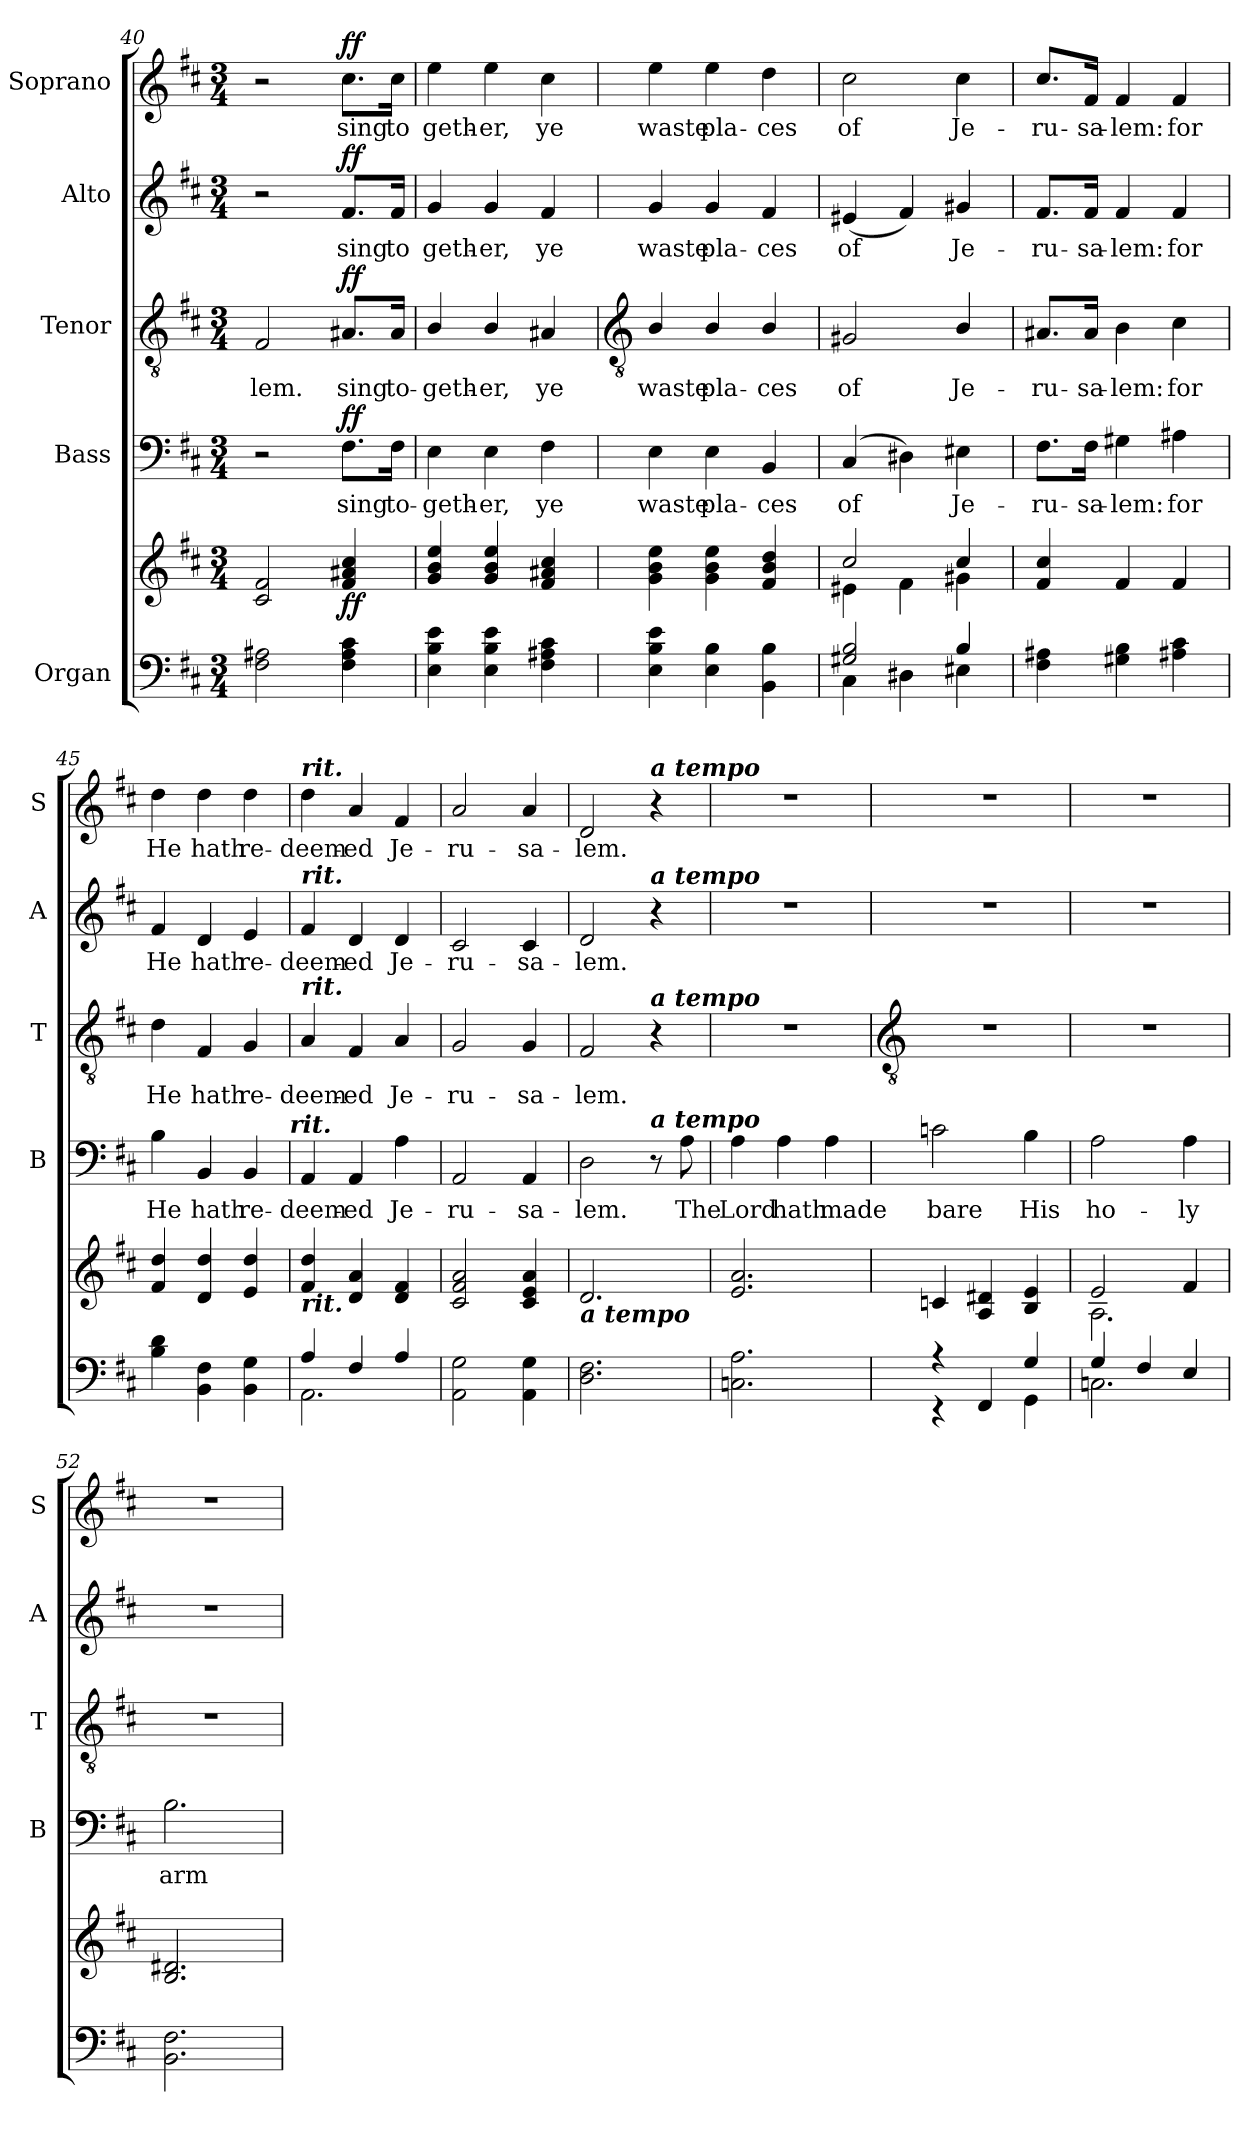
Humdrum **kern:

**kern	**kern	**dynam	**kern	**text	**dynam	**kern	**text	**dynam	**kern	**text	**dynam	**kern	**text	**dynam
*part5	*part5	*part5	*part4	*part4	*part4	*part3	*part3	*part3	*part2	*part2	*part2	*part1	*part1	*part1
*staff6	*staff5	*staff5/6	*staff4	*staff4	*staff4	*staff3	*staff3	*staff3	*staff2	*staff2	*staff2	*staff1	*staff1	*staff1
*I"Organ	*	*	*I"Bass	*	*	*I"Tenor	*	*	*I"Alto	*	*	*I"Soprano	*	*
*	*	*	*I'B	*	*	*I'T	*	*	*I'A	*	*	*I'S	*	*
*clefF4	*clefG2	*	*clefF4	*	*	*clefGv2	*	*	*clefG2	*	*	*clefG2	*	*
*k[f#c#]	*k[f#c#]	*	*k[f#c#]	*	*	*k[f#c#]	*	*	*k[f#c#]	*	*	*k[f#c#]	*	*
*D:	*D:	*	*D:	*	*	*D:	*	*	*D:	*	*	*D:	*	*
*M3/4	*M3/4	*	*M3/4	*	*	*M3/4	*	*	*M3/4	*	*	*M3/4	*	*
=40	=40	=40	=40	=40	=40	=40	=40	=40	=40	=40	=40	=40	=40	=40
*^	*^	*	*	*	*	*	*	*	*	*	*	*	*	*
!	!	!	!	!	!	!	!	!	!LO:LY:b	!	!	!	!	!	!	!
2F# 2A#X	2ryy	2c#/ 2f#/	2ryy	.	2r	.	.	2F#	-lem.	.	2r	.	.	2r	.	.
!	!	!	!	!LO:DY:b	!	!LO:LY:b	!LO:DY:b	!	!LO:LY:b	!LO:DY:b	!	!LO:LY:b	!LO:DY:b	!	!LO:LY:b	!LO:DY:b
4F# 4A# 4c#	4ryy	4f#/ 4a#X/ 4cc#/	4ryy	ff	8.F#\L	sing	ff	8.A#X/L	sing	ff	8.f#/L	sing	ff	8.cc#\L	sing	ff
!	!	!	!	!	!	!LO:LY:b	!	!	!LO:LY:b	!	!	!LO:LY:b	!	!	!LO:LY:b	!
.	.	.	.	.	16F#\Jk	to-	.	16A#/Jk	to-	.	16f#/Jk	to	.	16cc#\Jk	to	.
=41	=41	=41	=41	=41	=41	=41	=41	=41	=41	=41	=41	=41	=41	=41	=41	=41
!	!	!	!	!	!	!LO:LY:b	!	!	!LO:LY:b	!	!	!LO:LY:b	!	!	!LO:LY:b	!
4E 4B 4e	2ryy	4g/ 4b/ 4ee/	2ryy	.	4E	-geth-	.	4B/	-geth-	.	4g	geth-	.	4ee	geth-	.
!	!	!	!	!	!	!LO:LY:b	!	!	!LO:LY:b	!	!	!LO:LY:b	!	!	!LO:LY:b	!
4E 4B 4e	.	4g/ 4b/ 4ee/	.	.	4E	-er,	.	4B/	-er,	.	4g	-er,	.	4ee	-er,	.
!	!	!	!	!	!	!LO:LY:b	!	!	!LO:LY:b	!	!	!LO:LY:b	!	!	!LO:LY:b	!
4F# 4A#X 4c#	4ryy	4f#/ 4a#X/ 4cc#/	4ryy	.	4F#	ye	.	4A#X	ye	.	4f#	ye	.	4cc#	ye	.
!!LO:LB:g=z
=42	=42	=42	=42	=42	=42	=42	=42	=42	=42	=42	=42	=42	=42	=42	=42	=42
*	*	*	*	*	*	*	*	*clefGv2	*	*	*	*	*	*	*	*
!	!	!	!	!	!	!LO:LY:b	!	!	!LO:LY:b	!	!	!LO:LY:b	!	!	!LO:LY:b	!
4E 4B 4e	2ryy	4g 4b 4ee	2ryy	.	4E	waste	.	4B/	waste	.	4g	waste	.	4ee	waste	.
!	!	!	!	!	!	!LO:LY:b	!	!	!LO:LY:b	!	!	!LO:LY:b	!	!	!LO:LY:b	!
4E 4B	.	4g 4b 4ee	.	.	4E	pla-	.	4B/	pla-	.	4g	pla-	.	4ee	pla-	.
!	!	!	!	!	!	!LO:LY:b	!	!	!LO:LY:b	!	!	!LO:LY:b	!	!	!LO:LY:b	!
4BB 4B	4ryy	4f# 4b 4dd	4ryy	.	4BB	-ces	.	4B/	-ces	.	4f#	-ces	.	4dd	-ces	.
=43	=43	=43	=43	=43	=43	=43	=43	=43	=43	=43	=43	=43	=43	=43	=43	=43
!	!	!	!	!	!	!LO:LY:b	!	!	!LO:LY:b	!	!	!LO:LY:b	!	!	!LO:LY:b	!
2G#X/ 2B/	4C#\	2cc#/	4e#X\	.	(<4C#	of	.	2G#X	of	.	(<4e#X	of	.	2cc#	of	.
.	4D#X\	.	4f#\	.	4D#X)	.	.	.	.	.	4f#)	.	.	.	.	.
!	!	!	!	!	!	!LO:LY:b	!	!	!LO:LY:b	!	!	!LO:LY:b	!	!	!LO:LY:b	!
4B/	4E#X\	4cc#/	4g#X\	.	4E#X	Je-	.	4B/	Je-	.	4g#X	Je-	.	4cc#	Je-	.
=44	=44	=44	=44	=44	=44	=44	=44	=44	=44	=44	=44	=44	=44	=44	=44	=44
!	!	!	!	!	!	!LO:LY:b	!	!	!LO:LY:b	!	!	!LO:LY:b	!	!	!LO:LY:b	!
4F# 4A#X	2ryy	4f# 4cc#	2ryy	.	8.F#\L	-ru-	.	8.A#X/L	-ru-	.	8.f#/L	-ru-	.	8.cc#/L	-ru-	.
!	!	!	!	!	!	!LO:LY:b	!	!	!LO:LY:b	!	!	!LO:LY:b	!	!	!LO:LY:b	!
.	.	.	.	.	16F#\Jk	-sa-	.	16A#/Jk	-sa-	.	16f#/Jk	-sa-	.	16f#/Jk	-sa-	.
!	!	!	!	!	!	!LO:LY:b	!	!	!LO:LY:b	!	!	!LO:LY:b	!	!	!LO:LY:b	!
4G#X 4B	.	4f#	.	.	4G#X	-lem:	.	4B	-lem:	.	4f#	-lem:	.	4f#	-lem:	.
!	!	!	!	!	!	!LO:LY:b	!	!	!LO:LY:b	!	!	!LO:LY:b	!	!	!LO:LY:b	!
4A#X 4c#	4ryy	4f#	4ryy	.	4A#X	for	.	4c#	for	.	4f#	for	.	4f#	for	.
=45	=45	=45	=45	=45	=45	=45	=45	=45	=45	=45	=45	=45	=45	=45	=45	=45
!	!	!	!	!	!	!LO:LY:b	!	!	!LO:LY:b	!	!	!LO:LY:b	!	!	!LO:LY:b	!
4B 4d	2ryy	4f# 4dd	2ryy	.	4B	He	.	4d	He	.	4f#	He	.	4dd	He	.
!	!	!	!	!	!	!LO:LY:b	!	!	!LO:LY:b	!	!	!LO:LY:b	!	!	!LO:LY:b	!
4BB 4F#	.	4d 4dd	.	.	4BB	hath	.	4F#	hath	.	4d	hath	.	4dd	hath	.
!	!	!	!	!	!	!LO:LY:b	!	!	!LO:LY:b	!	!	!LO:LY:b	!	!	!LO:LY:b	!
4BB 4G	4ryy	4e 4dd	4ryy	.	4BB	re-	.	4G	re-	.	4e	re-	.	4dd	re-	.
!	!	!	!	!	!LO:TX:a:Bi:t=rit.	!	!	!	!	!	!	!	!	!	!	!
=46	=46	=46	=46	=46	=46	=46	=46	=46	=46	=46	=46	=46	=46	=46	=46	=46
!	!	!	!	!	!	!	!	!	!	!	!	!	!	!LO:TX:a:Bi:t=rit.	!	!
!	!	!	!	!	!	!	!	!	!	!	!LO:TX:a:Bi:t=rit.	!	!	!	!	!
!	!	!	!	!	!	!	!	!LO:TX:a:Bi:t=rit.	!	!	!	!	!	!	!	!
!	!	!LO:TX:b:Bi:t=rit.	!	!	!	!	!	!	!	!	!	!	!	!	!	!
!	!	!	!	!	!	!LO:LY:b	!	!	!LO:LY:b	!	!	!LO:LY:b	!	!	!LO:LY:b	!
4A/	2.AA\	4f# 4dd	2ryy	.	4AA	-deem-	.	4A	-deem-	.	4f#	-deem-	.	4dd	-deem-	.
!	!	!	!	!	!	!LO:LY:b	!	!	!LO:LY:b	!	!	!LO:LY:b	!	!	!LO:LY:b	!
4F#/	.	4d 4a	.	.	4AA	-ed	.	4F#	-ed	.	4d	-ed	.	4a	-ed	.
!	!	!	!	!	!	!LO:LY:b	!	!	!LO:LY:b	!	!	!LO:LY:b	!	!	!LO:LY:b	!
4A/	.	4d 4f#	4ryy	.	4A	Je-	.	4A	Je-	.	4d	Je-	.	4f#	Je-	.
=47	=47	=47	=47	=47	=47	=47	=47	=47	=47	=47	=47	=47	=47	=47	=47	=47
!	!	!	!	!	!	!LO:LY:b	!	!	!LO:LY:b	!	!	!LO:LY:b	!	!	!LO:LY:b	!
2AA 2G	2ryy	2c# 2f# 2a	2ryy	.	2AA	-ru-	.	2G	-ru-	.	2c#	-ru-	.	2a	-ru-	.
!	!	!	!	!	!	!LO:LY:b	!	!	!LO:LY:b	!	!	!LO:LY:b	!	!	!LO:LY:b	!
4AA 4G	4ryy	4c# 4e 4a	4ryy	.	4AA	-sa-	.	4G	-sa-	.	4c#	-sa-	.	4a	-sa-	.
=48	=48	=48	=48	=48	=48	=48	=48	=48	=48	=48	=48	=48	=48	=48	=48	=48
!	!	!LO:TX:b:Bi:t=a tempo	!	!	!	!	!	!	!	!	!	!	!	!	!	!
!	!	!	!	!	!	!LO:LY:b	!	!	!LO:LY:b	!	!	!LO:LY:b	!	!	!LO:LY:b	!
2.D 2.F#	2ryy	2.d	2ryy	.	2D	-lem.	.	2F#	-lem.	.	2d	-lem.	.	2d	-lem.	.
!	!	!	!	!	!	!	!	!	!	!	!	!	!	!LO:TX:a:Bi:t=a tempo	!	!
!	!	!	!	!	!	!	!	!	!	!	!LO:TX:a:Bi:t=a tempo	!	!	!	!	!
!	!	!	!	!	!	!	!	!LO:TX:a:Bi:t=a tempo	!	!	!	!	!	!	!	!
!	!	!	!	!	!LO:TX:a:Bi:t=a tempo	!	!	!	!	!	!	!	!	!	!	!
.	4ryy	.	4ryy	.	8r	.	.	4r	.	.	4r	.	.	4r	.	.
!	!	!	!	!	!	!LO:LY:b	!	!	!	!	!	!	!	!	!	!
.	.	.	.	.	8A	The	.	.	.	.	.	.	.	.	.	.
=49	=49	=49	=49	=49	=49	=49	=49	=49	=49	=49	=49	=49	=49	=49	=49	=49
!	!	!	!	!	!	!LO:LY:b	!	!LO:N:vis=1	!	!	!LO:N:vis=1	!	!	!LO:N:vis=1	!	!
2.Cn 2.A	2ryy	2.e 2.a	2ryy	.	4A	Lord	.	2.r	.	.	2.r	.	.	2.r	.	.
!	!	!	!	!	!	!LO:LY:b	!	!	!	!	!	!	!	!	!	!
.	.	.	.	.	4A	hath	.	.	.	.	.	.	.	.	.	.
!	!	!	!	!	!	!LO:LY:b	!	!	!	!	!	!	!	!	!	!
.	4ryy	.	4ryy	.	4A	made	.	.	.	.	.	.	.	.	.	.
!!LO:LB:g=z
=50	=50	=50	=50	=50	=50	=50	=50	=50	=50	=50	=50	=50	=50	=50	=50	=50
*	*	*	*	*	*	*	*	*clefGv2	*	*	*	*	*	*	*	*
!	!	!	!	!	!	!LO:LY:b	!	!LO:N:vis=1	!	!	!LO:N:vis=1	!	!	!LO:N:vis=1	!	!
4r	4r	4cn	2ryy	.	2cn	bare	.	2.r	.	.	2.r	.	.	2.r	.	.
4FF#	4ryy	4A 4d#X	.	.	.	.	.	.	.	.	.	.	.	.	.	.
!	!	!	!	!	!	!LO:LY:b	!	!	!	!	!	!	!	!	!	!
4G	4GG\	4B 4e	4ryy	.	4B	His	.	.	.	.	.	.	.	.	.	.
=51	=51	=51	=51	=51	=51	=51	=51	=51	=51	=51	=51	=51	=51	=51	=51	=51
!	!	!	!	!	!	!LO:LY:b	!	!LO:N:vis=1	!	!	!LO:N:vis=1	!	!	!LO:N:vis=1	!	!
4G/	2.Cn\	2e	2.A\	.	2A	ho-	.	2.r	.	.	2.r	.	.	2.r	.	.
4F#/	.	.	.	.	.	.	.	.	.	.	.	.	.	.	.	.
!	!	!	!	!	!	!LO:LY:b	!	!	!	!	!	!	!	!	!	!
4E/	.	4f#	.	.	4A	-ly	.	.	.	.	.	.	.	.	.	.
=52	=52	=52	=52	=52	=52	=52	=52	=52	=52	=52	=52	=52	=52	=52	=52	=52
!	!	!	!	!	!	!LO:LY:b	!	!LO:N:vis=1	!	!	!LO:N:vis=1	!	!	!LO:N:vis=1	!	!
2.BB 2.F#	2ryy	2.B 2.d#X	2ryy	.	2.B	arm	.	2.r	.	.	2.r	.	.	2.r	.	.
.	4ryy	.	4ryy	.	.	.	.	.	.	.	.	.	.	.	.	.
*v	*v	*	*	*	*	*	*	*	*	*	*	*	*	*	*	*
*	*v	*v	*	*	*	*	*	*	*	*	*	*	*	*	*
=	=	=	=	=	=	=	=	=	=	=	=	=	=	=
*-	*-	*-	*-	*-	*-	*-	*-	*-	*-	*-	*-	*-	*-	*-
